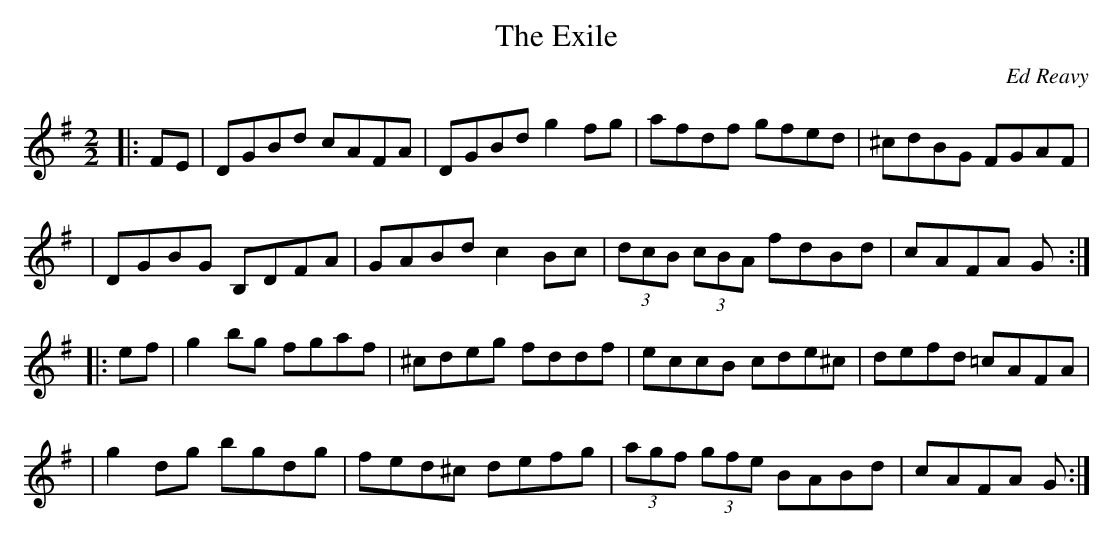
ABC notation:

X:1
T:The Exile
C:Ed Reavy
M:2/2
L:1/8
K:G
|: FE \
| DGBd cAFA | DGBd g2 fg | afdf gfed | ^cdBG FGAF |
| DGBG B,DFA | GABd c2 Bc | (3dcB (3cBA fdBd | cAFA G :|
|: ef \
| g2 bg fgaf | ^cdeg fddf | eccB cde^c | defd =cAFA |
| g2 dg bgdg | fed^c defg | (3agf (3gfe BABd | cAFA G :|
